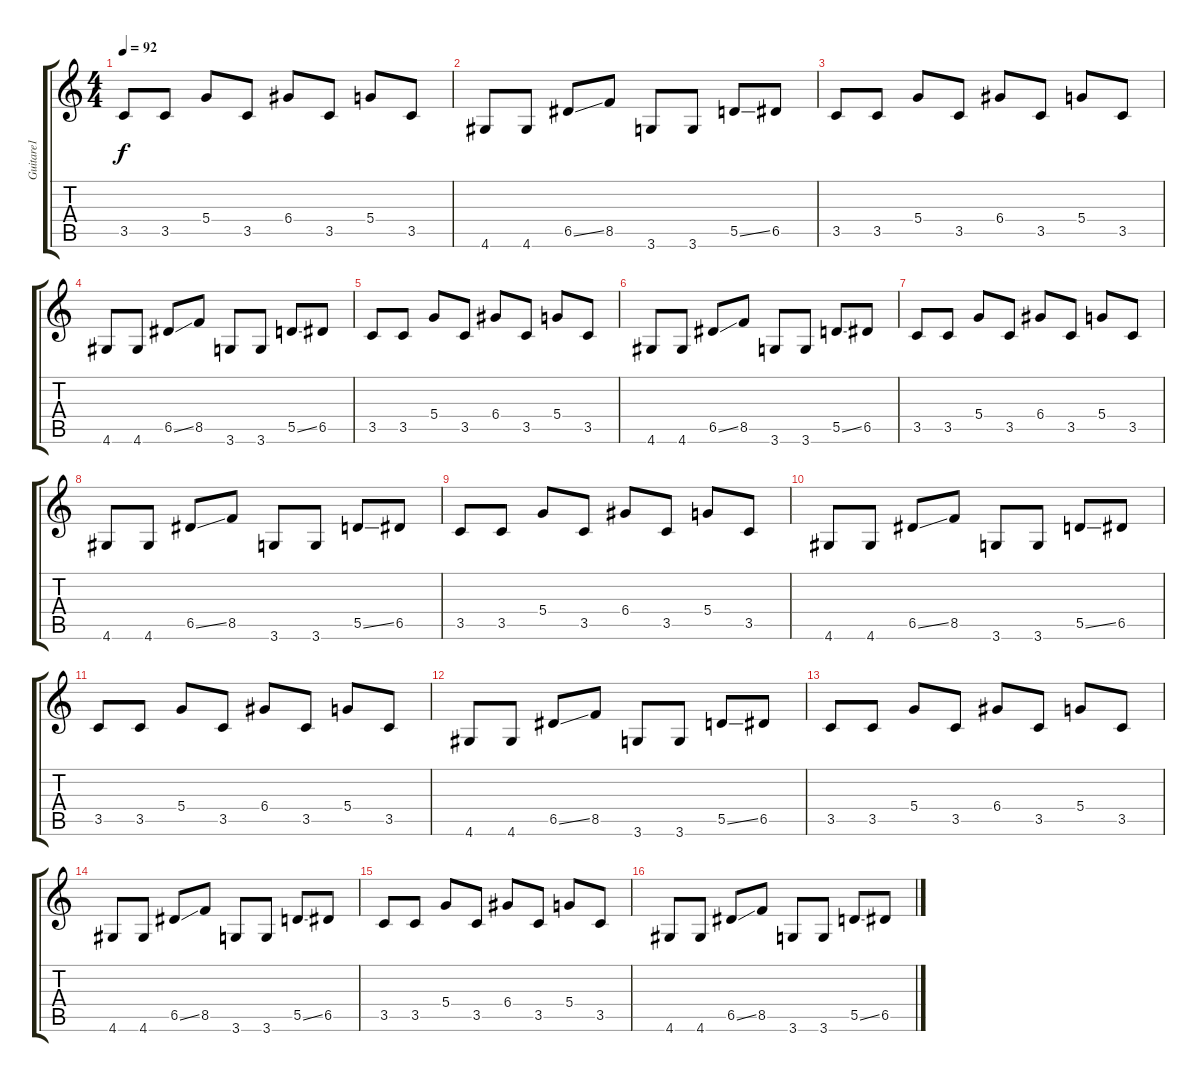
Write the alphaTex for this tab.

\track ("Guitare1" "Guitare1") {instrument distortionguitar}
\staff {score tabs}
\tuning (E4 B3 G3 D3 A2 E2) {hide}
\ts (4 4)
\tempo 92
\clef g2
\ks c
3.5.8{dy f instrument distortionguitar} 3.5.8 5.4.8 3.5.8 6.4.8 3.5.8 5.4.8 3.5.8 |
4.6.8 4.6.8 6.5{ss}.8 8.5.8 3.6.8 3.6.8 5.5{ss}.8 6.5.8 |
3.5.8 3.5.8 5.4.8 3.5.8 6.4.8 3.5.8 5.4.8 3.5.8 |
4.6.8 4.6.8 6.5{ss}.8 8.5.8 3.6.8 3.6.8 5.5{ss}.8 6.5.8 |
3.5.8 3.5.8 5.4.8 3.5.8 6.4.8 3.5.8 5.4.8 3.5.8 |
4.6.8 4.6.8 6.5{ss}.8 8.5.8 3.6.8 3.6.8 5.5{ss}.8 6.5.8 |
3.5.8 3.5.8 5.4.8 3.5.8 6.4.8 3.5.8 5.4.8 3.5.8 |
4.6.8 4.6.8 6.5{ss}.8 8.5.8 3.6.8 3.6.8 5.5{ss}.8 6.5.8 |
3.5.8 3.5.8 5.4.8 3.5.8 6.4.8 3.5.8 5.4.8 3.5.8 |
4.6.8 4.6.8 6.5{ss}.8 8.5.8 3.6.8 3.6.8 5.5{ss}.8 6.5.8 |
3.5.8 3.5.8 5.4.8 3.5.8 6.4.8 3.5.8 5.4.8 3.5.8 |
4.6.8 4.6.8 6.5{ss}.8 8.5.8 3.6.8 3.6.8 5.5{ss}.8 6.5.8 |
3.5.8 3.5.8 5.4.8 3.5.8 6.4.8 3.5.8 5.4.8 3.5.8 |
4.6.8 4.6.8 6.5{ss}.8 8.5.8 3.6.8 3.6.8 5.5{ss}.8 6.5.8 |
3.5.8 3.5.8 5.4.8 3.5.8 6.4.8 3.5.8 5.4.8 3.5.8 |
4.6.8 4.6.8 6.5{ss}.8 8.5.8 3.6.8 3.6.8 5.5{ss}.8 6.5.8
